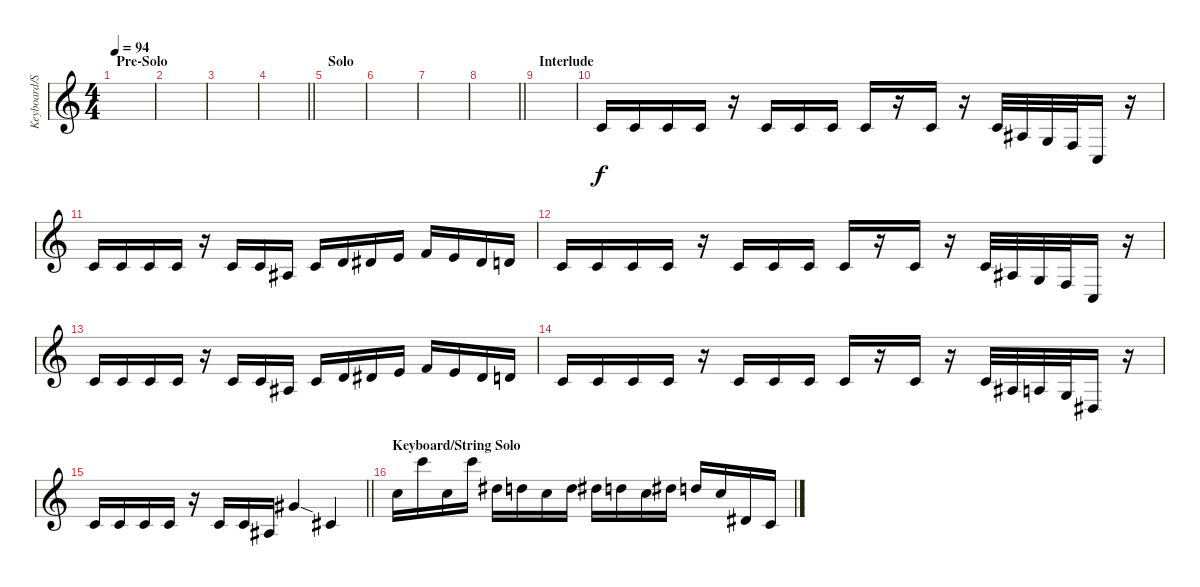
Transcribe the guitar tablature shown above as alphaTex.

\track ("Keyboard/Strings" "Keyboard/S") {instrument stringensemble1}
\staff {score}
\tuning (D4 A3 F3 C3 G2 C2) {hide}
\ts (4 4)
\section ("" "Pre-Solo")
\tempo 94
\clef g2
\ks c
|
|
|
\barLineRight lightlight
|
\section ("" "Solo")
|
|
|
\barLineRight lightlight
|
\section ("" "Interlude")
|
12.4{pm}.16 12.4{pm}.16 12.4{pm}.16 12.4.16 r.16 12.4{pm}.16 12.4{pm}.16 12.4{pm}.16 12.4.16 r.16 12.4.16 r.16 12.4{pm}.32 10.4{pm}.32 7.4{pm}.32 5.4{pm}.32 0.4{pm}.16 r.16 |
12.4{pm}.16 12.4{pm}.16 12.4{pm}.16 12.4.16 r.16 12.4{pm}.16 12.4{pm}.16 10.4{pm}.16 12.4.16 14.4.16 15.4.16 16.4.16 17.4.16 16.4.16 15.4.16 14.4.16 |
12.4{pm}.16 12.4{pm}.16 12.4{pm}.16 12.4.16 r.16 12.4{pm}.16 12.4{pm}.16 12.4{pm}.16 12.4.16 r.16 12.4.16 r.16 12.4{pm}.32 10.4{pm}.32 7.4{pm}.32 5.4{pm}.32 0.4{pm}.16 r.16 |
12.4{pm}.16 12.4{pm}.16 12.4{pm}.16 12.4.16 r.16 12.4{pm}.16 12.4{pm}.16 10.4{pm}.16 12.4.16 14.4.16 15.4.16 16.4.16 17.4.16 16.4.16 15.4.16 14.4.16 |
12.4{pm}.16 12.4{pm}.16 12.4{pm}.16 12.4.16 r.16 12.4{pm}.16 12.4{pm}.16 12.4{pm}.16 12.4.16 r.16 12.4.16 r.16 12.4{pm}.32 10.4{pm}.32 9.4{pm}.32 7.4{pm}.32 3.4{pm}.16 r.16 |
\barLineRight lightlight
12.4{pm}.16 12.4{pm}.16 12.4{pm}.16 12.4.16 r.16 12.4{pm}.16 12.4{pm}.16 10.4{pm}.16 15.3{sod}.4 13.4.4 |
\section ("" "Keyboard/String Solo")
15.2.16{volume 10 instrument violin} 22.1.16 15.2.16 22.1.16 18.2.16 17.2.16 15.2.16 17.2.16 18.2.16 17.2.16 15.2.16 18.2.16 17.2.16 15.2.16 15.4.16 12.4.16
